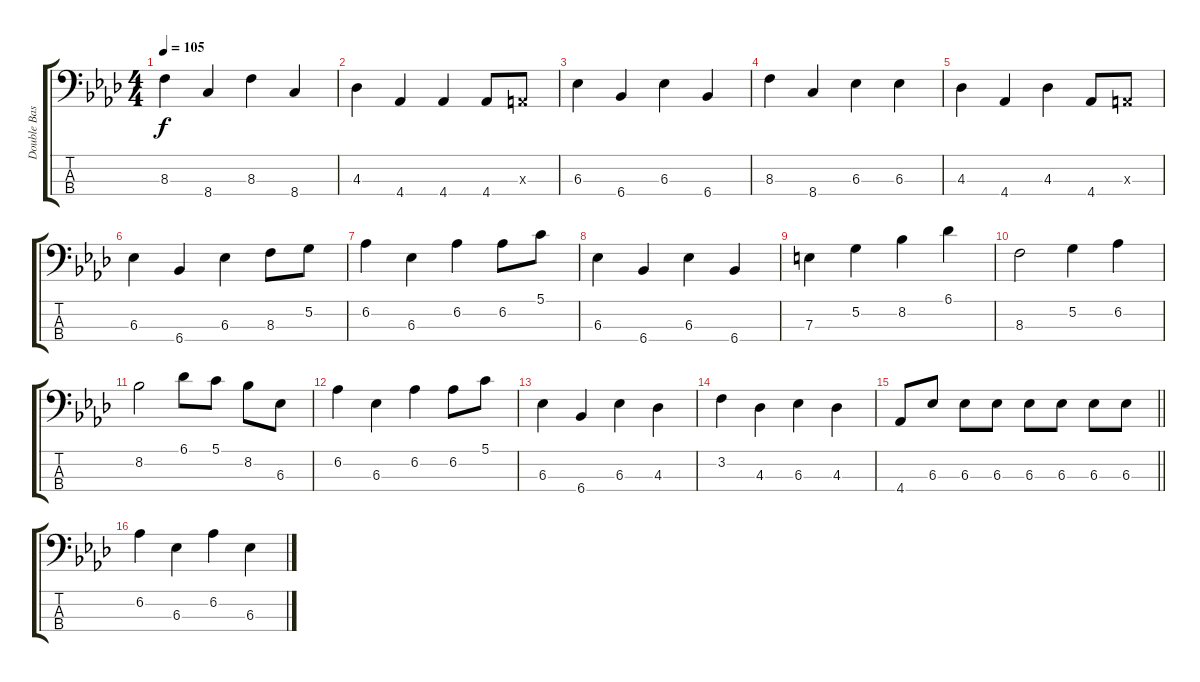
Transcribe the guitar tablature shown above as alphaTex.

\track ("Double Bass" "Double Bas") {instrument electricbassfinger}
\staff {score tabs}
\tuning (G2 D2 A1 E1) {hide}
\ts (4 4)
\tempo 105
\clef f4
\ks ab
8.3.4{dy f} 8.4.4 8.3.4 8.4.4 |
4.3.4 4.4.4 4.4.4 4.4.8 0.3{x}.8 |
6.3.4 6.4.4 6.3.4 6.4.4 |
8.3.4 8.4.4 6.3.4 6.3.4 |
4.3.4 4.4.4 4.3.4 4.4.8 0.3{x}.8 |
6.3.4 6.4.4 6.3.4 8.3.8 5.2.8 |
6.2.4 6.3.4 6.2.4 6.2.8 5.1.8 |
6.3.4 6.4.4 6.3.4 6.4.4 |
7.3.4 5.2.4 8.2.4 6.1.4 |
8.3.2 5.2.4 6.2.4 |
8.2.2 6.1.8 5.1.8 8.2.8 6.3.8 |
6.2.4 6.3.4 6.2.4 6.2.8 5.1.8 |
6.3.4 6.4.4 6.3.4 4.3.4 |
3.2.4 4.3.4 6.3.4 4.3.4 |
\barLineRight lightlight
4.4.8 6.3.8 6.3.8 6.3.8 6.3.8 6.3.8 6.3.8 6.3.8 |
6.2.4 6.3.4 6.2.4 6.3.4
